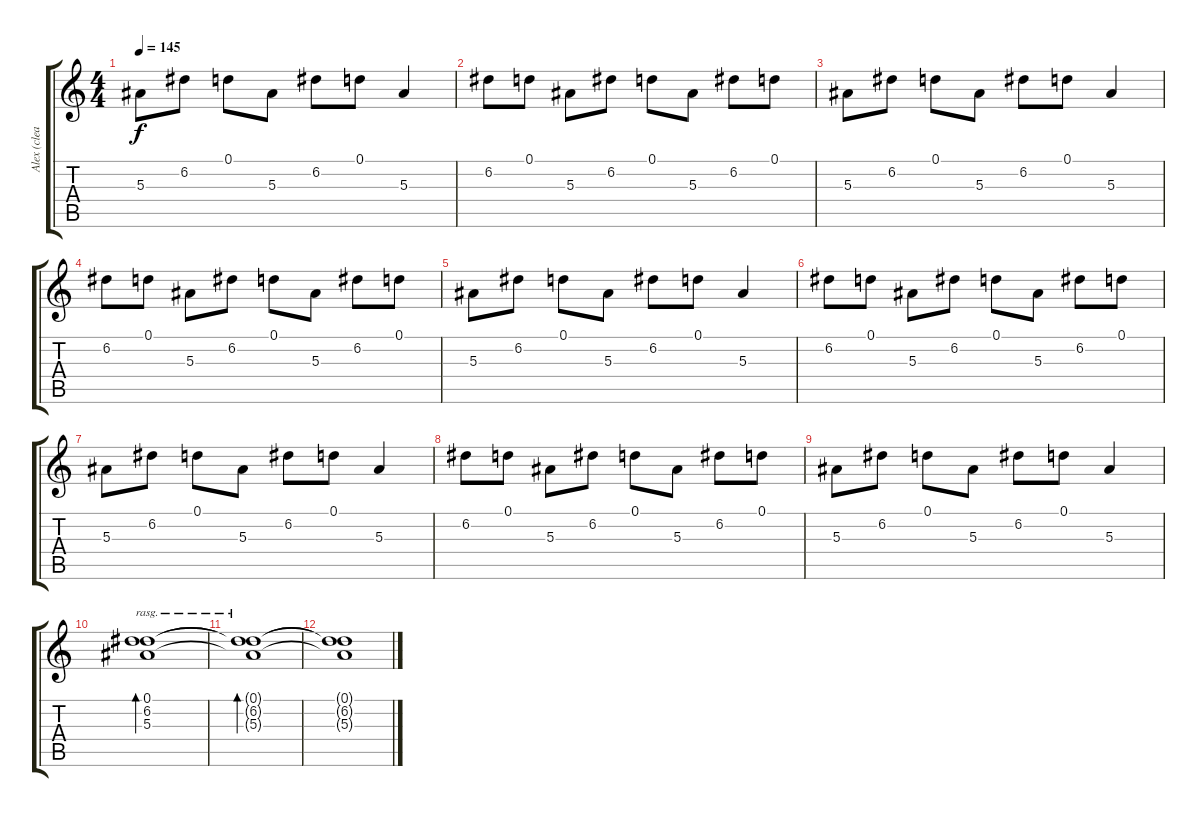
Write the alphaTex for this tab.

\track ("Alex (clean)" "Alex (clea") {instrument electricguitarclean}
\staff {score tabs}
\tuning (D4 A3 F3 C3 G2 C2) {hide}
\ts (4 4)
\tempo 145
\clef g2
\ks c
5.3.8{dy f} 6.2.8 0.1.8 5.3.8 6.2.8 0.1.8 5.3.4 |
6.2.8 0.1.8 5.3.8 6.2.8 0.1.8 5.3.8 6.2.8 0.1.8 |
5.3.8 6.2.8 0.1.8 5.3.8 6.2.8 0.1.8 5.3.4 |
6.2.8 0.1.8 5.3.8 6.2.8 0.1.8 5.3.8 6.2.8 0.1.8 |
5.3.8 6.2.8 0.1.8 5.3.8 6.2.8 0.1.8 5.3.4 |
6.2.8 0.1.8 5.3.8 6.2.8 0.1.8 5.3.8 6.2.8 0.1.8 |
5.3.8 6.2.8 0.1.8 5.3.8 6.2.8 0.1.8 5.3.4 |
6.2.8 0.1.8 5.3.8 6.2.8 0.1.8 5.3.8 6.2.8 0.1.8 |
5.3.8 6.2.8 0.1.8 5.3.8 6.2.8 0.1.8 5.3.4 |
(0.1 6.2 5.3).1{bd 480 rasg ii} |
(0.1{t} 6.2{t} 5.3{t}).1{bd 480 rasg ii} |
(0.1{t} 6.2{t} 5.3{t}).1
